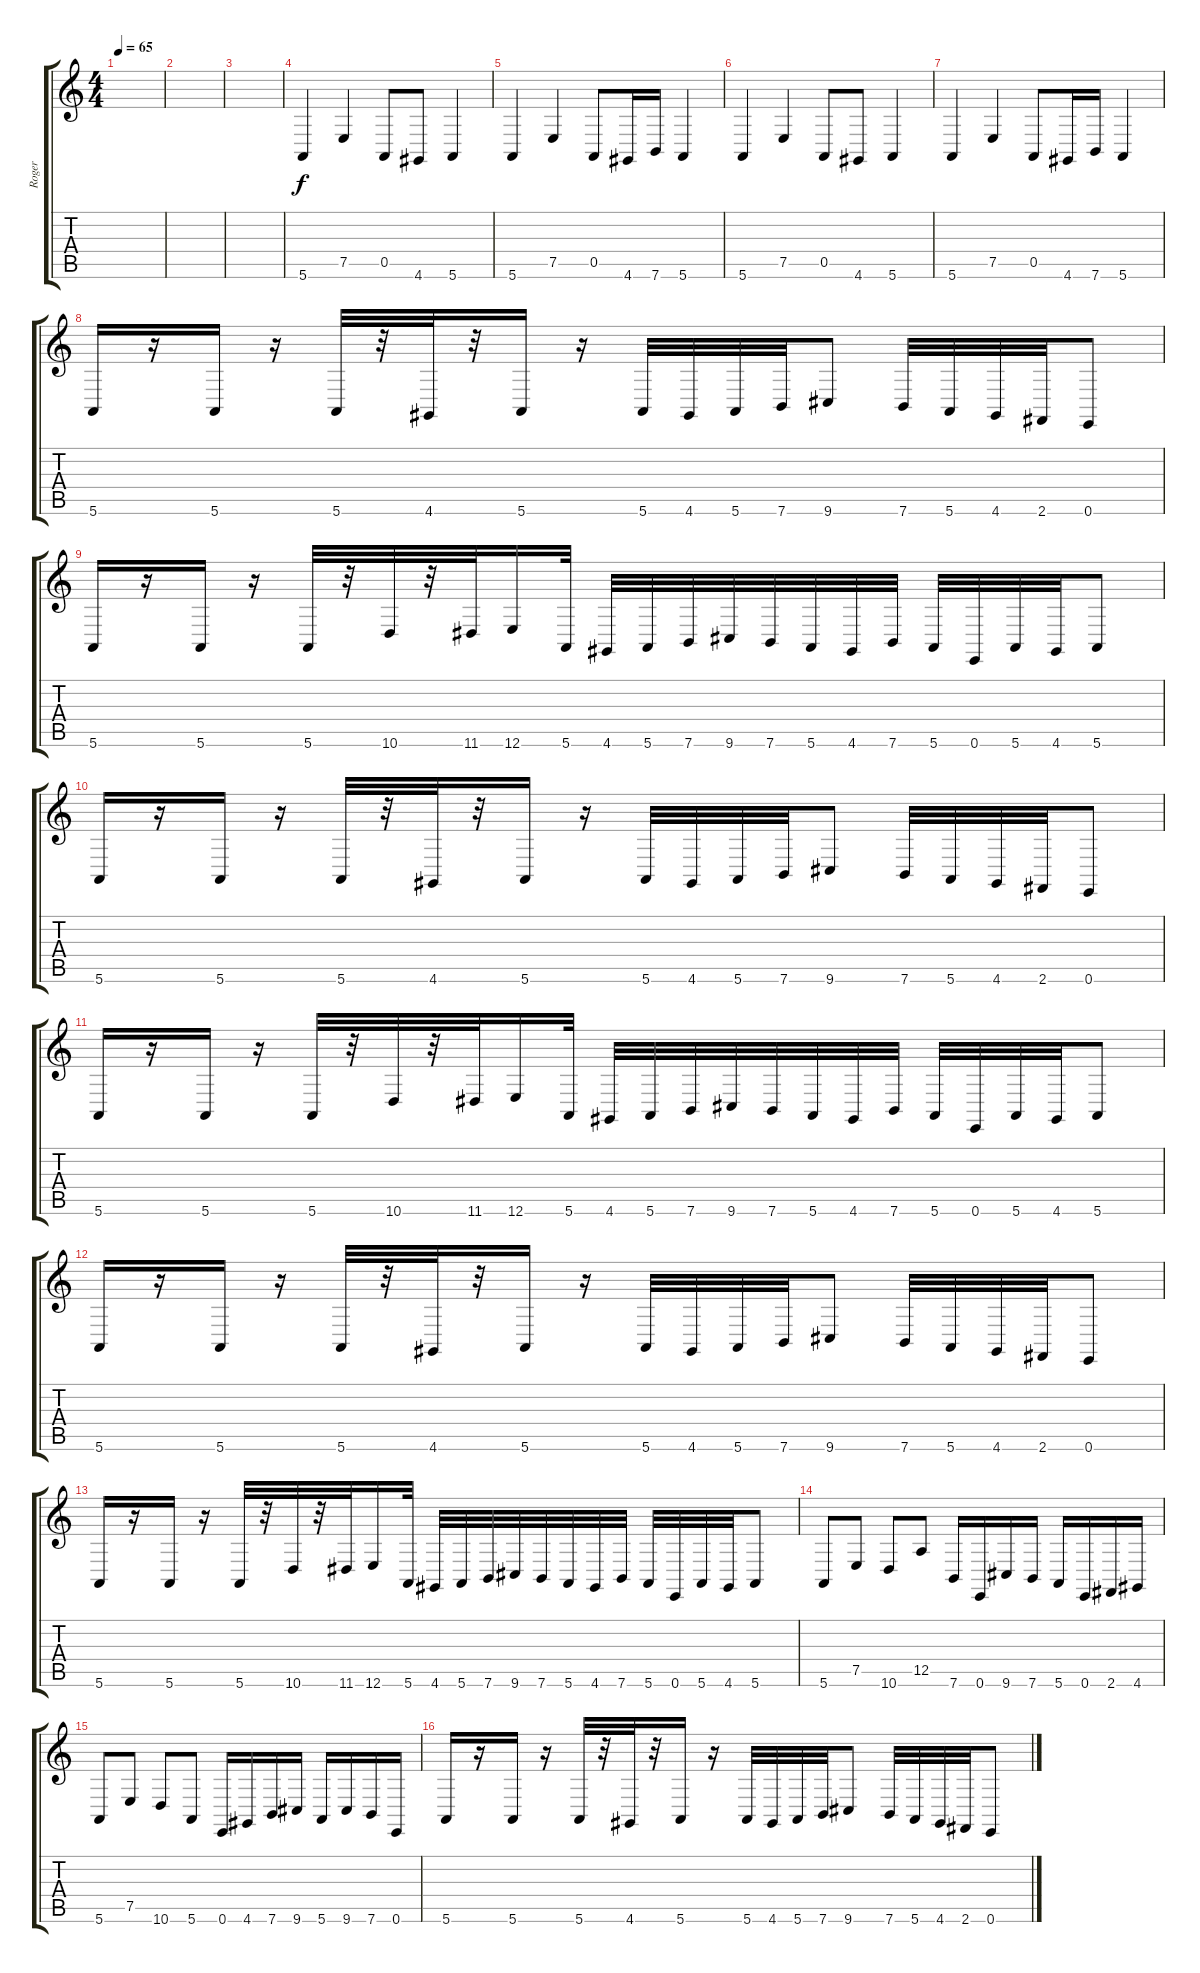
\track ("Roger" "Roger") {instrument bassoon}
\staff {score tabs}
\tuning (E4 B3 G3 D3 A2 E2) {hide}
\ts (4 4)
\tempo 65
\clef g2
\ks c
|
|
|
5.6.4 7.5.4 0.5.8 4.6.8 5.6.4 |
5.6.4 7.5.4 0.5.8 4.6.16 7.6.16 5.6.4 |
5.6.4 7.5.4 0.5.8 4.6.8 5.6.4 |
5.6.4 7.5.4 0.5.8 4.6.16 7.6.16 5.6.4 |
5.6.16 r.16 5.6.16 r.16 5.6.32 r.32 4.6.32 r.32 5.6.16 r.16 5.6.32 4.6.32 5.6.32 7.6.32 9.6.8 7.6.32 5.6.32 4.6.32 2.6.32 0.6.8 |
5.6.16 r.16 5.6.16 r.16 5.6.32 r.32 10.6.32 r.32 11.6.32 12.6.16 5.6.32 4.6.32 5.6.32 7.6.32 9.6.32 7.6.32 5.6.32 4.6.32 7.6.32 5.6.32 0.6.32 5.6.32 4.6.32 5.6.8 |
5.6.16 r.16 5.6.16 r.16 5.6.32 r.32 4.6.32 r.32 5.6.16 r.16 5.6.32 4.6.32 5.6.32 7.6.32 9.6.8 7.6.32 5.6.32 4.6.32 2.6.32 0.6.8 |
5.6.16 r.16 5.6.16 r.16 5.6.32 r.32 10.6.32 r.32 11.6.32 12.6.16 5.6.32 4.6.32 5.6.32 7.6.32 9.6.32 7.6.32 5.6.32 4.6.32 7.6.32 5.6.32 0.6.32 5.6.32 4.6.32 5.6.8 |
5.6.16 r.16 5.6.16 r.16 5.6.32 r.32 4.6.32 r.32 5.6.16 r.16 5.6.32 4.6.32 5.6.32 7.6.32 9.6.8 7.6.32 5.6.32 4.6.32 2.6.32 0.6.8 |
5.6.16 r.16 5.6.16 r.16 5.6.32 r.32 10.6.32 r.32 11.6.32 12.6.16 5.6.32 4.6.32 5.6.32 7.6.32 9.6.32 7.6.32 5.6.32 4.6.32 7.6.32 5.6.32 0.6.32 5.6.32 4.6.32 5.6.8 |
5.6.8 7.5.8 10.6.8 12.5.8 7.6.16 0.6.16 9.6.16 7.6.16 5.6.16 0.6.16 2.6.16 4.6.16 |
5.6.8 7.5.8 10.6.8 5.6.8 0.6.16 4.6.16 7.6.16 9.6.16 5.6.16 9.6.16 7.6.16 0.6.16 |
5.6.16 r.16 5.6.16 r.16 5.6.32 r.32 4.6.32 r.32 5.6.16 r.16 5.6.32 4.6.32 5.6.32 7.6.32 9.6.8 7.6.32 5.6.32 4.6.32 2.6.32 0.6.8
